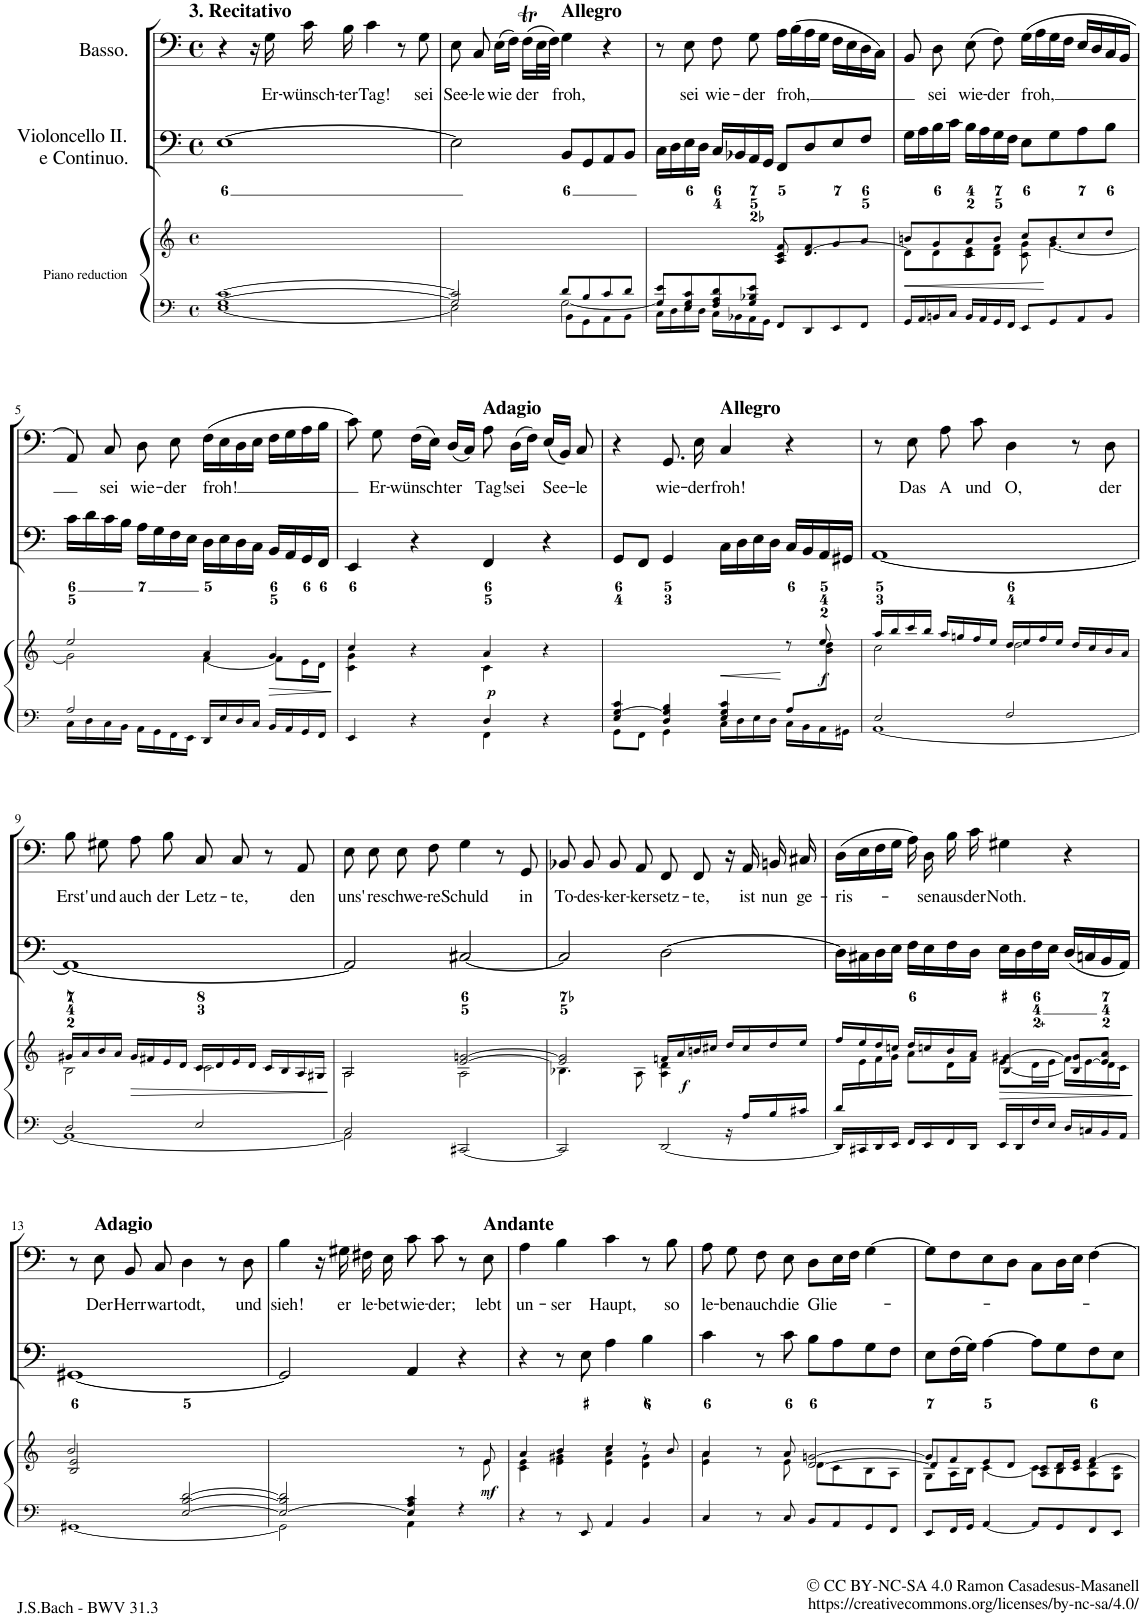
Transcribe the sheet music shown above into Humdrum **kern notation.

**kern	**kern	**dynam	**kern	**kern	**text
*part3	*part3	*part3	*part2	*part1	*part1
*staff4	*staff3	*staff3/4	*staff2	*staff1	*staff1
*I"Piano reduction	*	*	*I"Violoncello II.  e Continuo.	*I"Basso.	*
*I'Pno	*	*	*I'Vc	*	*
*stria5	*stria5	*	*	*	*
*clefF4	*clefG2	*	*clefF4	*clefF4	*
*k[]	*k[]	*	*k[]	*k[]	*
*M4/4	*M4/4	*	*M4/4	*M4/4	*
*met(c)	*met(c)	*	*met(c)	*met(c)	*
=1	=1	=1	=1	=1	=1
*^	*	*	*	*	*
*	*^	*	*	*	*	*
!	!	!	!	!	!	!LO:TX:a:B:t=3. Recitativo	!
[1c	[1G	[1E	1ryy	.	[1E	4r	.
.	.	.	.	.	.	16r	.
!	!	!	!	!	!	!	!LO:LY:b
.	.	.	.	.	.	16G\	Er-
!	!	!	!	!	!	!	!LO:LY:b
.	.	.	.	.	.	16c\	-wünsch-
!	!	!	!	!	!	!	!LO:LY:b
.	.	.	.	.	.	16B\	-ter
!	!	!	!	!	!	!	!LO:LY:b
.	.	.	.	.	.	4c\	Tag!
.	.	.	.	.	.	8r	.
!	!	!	!	!	!	!	!LO:LY:b
.	.	.	.	.	.	8G\	sei
=2	=2	=2	=2	=2	=2	=2	=2
!	!	!	!	!	!	!	!LO:LY:b
2c/]	2G/]	2E\]	1ryy	.	2E\]	8E\	See-
!	!	!	!	!	!	!	!LO:LY:b
.	.	.	.	.	.	8C/	-le
!	!	!	!	!	!	!	!LO:LY:b
.	.	.	.	.	.	(16E\LL	wie
.	.	.	.	.	.	16F\JJ)	.
!	!	!	!	!	!	!	!LO:LY:b
.	.	.	.	.	.	(16FT\LL	der
.	.	.	.	.	.	32E\L	.
.	.	.	.	.	.	32F\JJJ)	.
!	!	!	!	!	!	!LO:TX:a:B:t=Allegro	!
!	!	!	!	!	!	!	!LO:LY:b
8d/L	[2G\	8BB\L	.	.	8BB/L	4G\	froh,
8B/	.	8GG\	.	.	8GG/	.	.
8c/	.	8AA\	.	.	8AA/	4r	.
8d/J	.	8BB\J	.	.	8BB/J	.	.
*	*v	*v	*	*	*	*	*
=3	=3	=3	=3	=3	=3	=3
*	*	*^	*	*	*	*
8G/] 8e/L	16C\LL	2ryy	2ryy	.	16C\LL	8r	.
.	16D\	.	.	.	16D\	.	.
!	!	!	!	!	!	!	!LO:LY:b
8E/ 8G/ 8c/	16E\	.	.	.	16E\	8E\	sei
.	16D\JJ	.	.	.	16D\JJ	.	.
!	!	!	!	!	!	!	!LO:LY:b
8F/ 8A/ 8d/	16C\LL	.	.	.	16C/LL	8F\	wie-
.	16BB-X\	.	.	.	16BB-X/	.	.
!	!	!	!	!	!	!	!LO:LY:b
8G/ 8B-X/ 8e/J	16AA\	.	.	.	16AA/	8G\	-der
.	16GG\JJ	.	.	.	16GG/JJ	.	.
!	!	!	!	!	!	!	!LO:LY:b
2ryy	8FF/L	8f/L	8A/ 8c/	.	8FF/L	16A\LL	froh,
.	.	.	.	.	.	(16B\	.
.	8DD/	8f/	[4.d/	.	8D/	16A\	.
.	.	.	.	.	.	16G\JJ	.
.	8EE/	8g/	.	.	8E/	16F\LL	.
.	.	.	.	.	.	16E\	.
.	8FF/J	8a/J	.	.	8F/J	16D\	.
.	.	.	.	.	.	16C\JJ)	.
*v	*v	*	*	*	*	*	*
=4	=4	=4	=4	=4	=4	=4
!	!	!	!LO:HP:b	!	!	!
16GG/LL	8bn/L	8d\L]	<	16G\LL	8BB/	.
16AA/	.	.	.	16A\	.	.
!	!	!	!	!	!	!LO:LY:b
16BBn/	8g/	8d\	.	16B\	8D\	sei
16C/JJ	.	.	.	16c\JJ	.	.
!	!	!	!	!	!	!LO:LY:b
16BB/LL	8a/	8c\ 8e\	.	16B\LL	(8E\	wie-
16AA/	.	.	.	16A\	.	.
!	!	!	!	!	!	!LO:LY:b
16GG/	8b/J	8d\ 8f\J	.	16G\	8F\)	-der
16FF/JJ	.	.	.	16F\JJ	.	.
!	!	!	!	!	!	!LO:LY:b
8EE/L	8cc/L	8c\ 8g\	.	8E\L	(16G\LL	froh,
.	.	.	.	.	16A\	.
8GG/	8b/	[4.g\	[	8G\	16G\	.
.	.	.	.	.	16F\JJ	.
8AA/	8cc/	.	.	8A\	16E/LL	.
.	.	.	.	.	16D/	.
8BB/J	8dd/J	.	.	8B\J	16C/	.
.	.	.	.	.	16BB/JJ	.
!!LO:LB:g=z
=5	=5	=5	=5	=5	=5	=5
*^	*	*	*	*	*	*
2A/	16C\LL	2ee/	2g\]	.	16c\LL	8AA/)	.
.	16D\	.	.	.	16d\	.	.
!	!	!	!	!	!	!	!LO:LY:b
.	16C\	.	.	.	16c\	8C/	sei
.	16BB\JJ	.	.	.	16B\JJ	.	.
!	!	!	!	!	!	!	!LO:LY:b
.	16AA\LL	.	.	.	16A\LL	8D\	wie-
.	16GG\	.	.	.	16G\	.	.
!	!	!	!	!	!	!	!LO:LY:b
.	16FF\	.	.	.	16F\	8E\	-der
.	16EE\JJ	.	.	.	16E\JJ	.	.
!	!	!	!	!	!	!	!LO:LY:b
16DD/LL	2ryy	4a/	[4f\	.	16D\LL	(16F\LL	froh!
16E/	.	.	.	.	16E\	16E\	.
16D/	.	.	.	.	16D\	16D\	.
16C/JJ	.	.	.	.	16C\JJ	16E\JJ	.
!	!	!	!	!LO:HP:b	!	!	!
16BB/LL	.	4g/	8f\L]	>	16BB/LL	16F\LL	.
16AA/	.	.	.	.	16AA/	16G\	.
16GG/	.	.	16e\L	.	16GG/	16A\	.
16FF/JJ	.	.	16d\JJ	.	16FF/JJ	16B\JJ	.
*v	*v	*	*	*	*	*	*
*	*v	*v	*	*	*	*
.	.	]	.	.	.
=6	=6	=6	=6	=6	=6
*^	*^	*	*	*	*
4EE/	4ryy	4cc/	4c\ 4g\	.	4EE/	8c\)	.
!	!	!	!	!	!	!	!LO:LY:b
.	.	.	.	.	.	8G\	Er-
!	!	!	!	!	!	!	!LO:LY:b
4r	4ryy	4r	4ryy	.	4r	(16F\LL	-wünsch
.	.	.	.	.	.	16E\JJ)	.
!	!	!	!	!	!	!	!LO:LY:b
.	.	.	.	.	.	(16D/LL	ter
.	.	.	.	.	.	16C/JJ)	.
!	!	!	!	!	!	!LO:TX:a:B:t=Adagio	!
!	!	!	!	!LO:DY:b	!	!	!LO:LY:b
4D/	4FF\	4a/	4c\	p	4FF/	8A\	Tag!
!	!	!	!	!	!	!	!LO:LY:b
.	.	.	.	.	.	(16D\LL	sei
.	.	.	.	.	.	16F\JJ)	.
!	!	!	!	!	!	!	!LO:LY:b
4r	4ryy	4r	4ryy	.	4r	(16E/LL	See-
.	.	.	.	.	.	16BB/JJ)	.
!	!	!	!	!	!	!	!LO:LY:b
.	.	.	.	.	.	8C/	-le
=7	=7	=7	=7	=7	=7	=7	=7
*	*^	*	*	*	*	*	*
2.ryy	4E/ [4G/ 4c/	8GG\L	2ryy	2ryy	.	8GG/L	4r	.
.	.	8FF\J	.	.	.	8FF/J	.	.
!	!	!	!	!	!	!	!	!LO:LY:b
.	4D/ 4G/] 4B/	4GG\	.	.	.	4GG/	8.GG/	wie-
!	!	!	!	!	!	!	!	!LO:LY:b
.	.	.	.	.	.	.	16E\	-der
!	!	!	!	!	!	!	!LO:TX:a:B:t=Allegro	!
!	!	!	!	!	!LO:HP:b	!	!	!LO:LY:b
.	4E/ 4G/ 4c/	16C\LL	4ryy	4ryy	<	16C\LL	4C/	froh!
.	.	16D\	.	.	.	16D\	.	.
.	.	16E\	.	.	.	16E\	.	.
.	.	16D\JJ	.	.	.	16D\JJ	.	.
8A/L	4ryy	16C\LL	8r	8ryy	[	16C/LL	4r	.
.	.	16BB\	.	.	.	16BB/	.	.
!	!	!	!	!	!LO:DY:b	!	!	!
8ryy	.	16AA\	8ee/	8b\ 8dd\J	f	16AA/	.	.
.	.	16GG#X\JJ	.	.	.	16GG#X/JJ	.	.
*	*v	*v	*	*	*	*	*	*
=8	=8	=8	=8	=8	=8	=8	=8
2E/	[1AA	16aa/LL	2cc\	.	[1AA	8r	.
.	.	16bb/	.	.	.	.	.
!	!	!	!	!	!	!	!LO:LY:b
.	.	16ccc/	.	.	.	8E\	Das
.	.	16bb/JJ	.	.	.	.	.
!	!	!	!	!	!	!	!LO:LY:b
.	.	16aa/LL	.	.	.	8A\	A
.	.	16ggn/	.	.	.	.	.
!	!	!	!	!	!	!	!LO:LY:b
.	.	16ff/	.	.	.	8c\	und
.	.	16ee/JJ	.	.	.	.	.
!	!	!	!	!	!	!	!LO:LY:b
2F/	.	16dd/LL	2dd\	.	.	4D\	O,
.	.	16ee/	.	.	.	.	.
.	.	16ff/	.	.	.	.	.
.	.	16ee/JJ	.	.	.	.	.
.	.	16dd/LL	.	.	.	8r	.
.	.	16cc/	.	.	.	.	.
!	!	!	!	!	!	!	!LO:LY:b
.	.	16b/	.	.	.	8D\	der
.	.	16a/JJ	.	.	.	.	.
!!LO:LB:g=z
=9	=9	=9	=9	=9	=9	=9	=9
!	!	!	!	!	!	!	!LO:LY:b
2D/	1AA_	16g#X/LL	2B\	.	1AA_	8B\	Erst'
.	.	16a/	.	.	.	.	.
!	!	!	!	!	!	!	!LO:LY:b
.	.	16b/	.	.	.	8G#X\	und
.	.	16a/JJ	.	.	.	.	.
!	!	!	!	!LO:HP:b	!	!	!LO:LY:b
.	.	16g#/LL	.	>	.	8A\	auch
.	.	16f#X/	.	.	.	.	.
!	!	!	!	!	!	!	!LO:LY:b
.	.	16e/	.	.	.	8B\	der
.	.	16d/JJ	.	.	.	.	.
!	!	!	!	!	!	!	!LO:LY:b
2E/	.	16c/LL	2c\	.	.	8C/	Letz-
.	.	16d/	.	.	.	.	.
!	!	!	!	!	!	!	!LO:LY:b
.	.	16e/	.	.	.	8C/	-te,
.	.	16d/JJ	.	.	.	.	.
.	.	16c/LL	.	.	.	8r	.
.	.	16B/	.	.	.	.	.
!	!	!	!	!	!	!	!LO:LY:b
.	.	16A/	.	.	.	8AA/	den
.	.	16G#X/JJ	.	.	.	.	.
*v	*v	*	*	*	*	*	*
*	*v	*v	*	*	*	*
.	.	]	.	.	.
=10	=10	=10	=10	=10	=10
*^	*^	*	*	*	*
!	!	!	!	!	!	!	!LO:LY:b
2C/	2AA\]	2A/	2A\	.	2AA/]	8E\	uns'
!	!	!	!	!	!	!	!LO:LY:b
.	.	.	.	.	.	8E\	re
!	!	!	!	!	!	!	!LO:LY:b
.	.	.	.	.	.	8E\	schwe-
!	!	!	!	!	!	!	!LO:LY:b
.	.	.	.	.	.	8F\	-re
!	!	!	!	!	!	!	!LO:LY:b
[<2CC#X/	2ryy	[2e/ [2gn/	2A\	.	[2C#X/	4G\	Schuld
.	.	.	.	.	.	8r	.
!	!	!	!	!	!	!	!LO:LY:b
.	.	.	.	.	.	8GG/	in
=11	=11	=11	=11	=11	=11	=11	=11
!	!	!	!	!	!	!	!LO:LY:b
16ryy	2CC#/]	2e/] 2g/]	4.B-X\	.	2C#/]	8BB-X/	To-
!	!	!	!	!	!	!	!LO:LY:b
.	.	.	.	.	.	8BB-/	-des-
!	!	!	!	!	!	!	!LO:LY:b
.	.	.	.	.	.	8BB-/	-ker-
!	!	!	!	!	!	!	!LO:LY:b
.	.	.	8A\	.	.	8AA/	-ker
!	!	!	!	!	!	!	!LO:LY:b
.	[2DD/	16fn/LL	4A\ 4d\	.	[2D\	8FF/	setz-
!	!	!	!	!LO:DY:b	!	!	!
.	.	16a/	.	f	.	.	.
!	!	!	!	!	!	!	!LO:LY:b
.	.	16bn/	.	.	.	8FF/	-te,
.	.	16cc#X/JJ	.	.	.	.	.
.	.	16dd/LL	16r	.	.	16r	.
!	!	!	!	!	!	!	!LO:LY:b
16A/LL	.	16cc#/	8.ryy	.	.	16AA/	ist
!	!	!	!	!	!	!	!LO:LY:b
16B/	.	16dd/	.	.	.	16BBn/	nun
!	!	!	!	!	!	!	!LO:LY:b
16c#X/JJ	.	16ee/JJ	.	.	.	16C#X/	ge-
=12	=12	=12	=12	=12	=12	=12	=12
!	!	!	!	!	!	!	!LO:LY:b
16d/LL	16DD/LL]	16ff/LL	16ryy	.	16D\LL]	(16D\LL	-ris-
2...ryy	16CC#X/	16ee/	16e\	.	16C#X\	16E\	.
.	16DD/	16dd/	16f\	.	16D\	16F\	.
.	16EE/JJ	16ccn/JJ	16g\JJ	.	16E\JJ	16G\JJ	.
.	16FF/LL	16dd/LL	8a\L	.	16F\LL	16A\)	.
!	!	!	!	!	!	!	!LO:LY:b
.	16EE/	16ccn/	.	.	16E\	16D\	sen
!	!	!	!	!	!	!	!LO:LY:b
.	16FF/	16b/	16d\L	.	16F\	16B\	aus
!	!	!	!	!	!	!	!LO:LY:b
.	16DD/JJ	16a/JJ	16f\JJ	.	16D\JJ	16c\	der
!	!	!	!	!LO:HP:b	!	!	!LO:LY:b
.	16EE/LL	[<4B/ [4g#X/	8e\L	>	16E\LL	4G#X\	Noth.
.	16DD/	.	.	.	16D\	.	.
.	16F/	.	16d\L	.	16F\	.	.
.	16E/JJ	.	16e\JJ	.	16E\JJ	.	.
.	16D/LL	8B/] 8g#/]L	16f\LL	.	(16D/LL	4r	.
.	16Cn/	.	[>16e\	.	16Cn/	.	.
.	16BB/	8e/] 8a/J	16d\	.	16BB/	.	.
.	16AA/JJ	.	16c\JJ	.	16AA/JJ)	.	.
*v	*v	*	*	*	*	*	*
*	*v	*v	*	*	*	*
.	.	]	.	.	.
!!LO:LB:g=z
=13	=13	=13	=13	=13	=13
*^	*^	*	*	*	*
2ryy	[1GG#X	2b/	2B/ 2e/	.	[1GG#X	8r	.
!	!	!	!	!	!	!LO:TX:a:B:t=Adagio	!
!	!	!	!	!	!	!	!LO:LY:b
.	.	.	.	.	.	8E\	Der
!	!	!	!	!	!	!	!LO:LY:b
.	.	.	.	.	.	8BB/	Herr
!	!	!	!	!	!	!	!LO:LY:b
.	.	.	.	.	.	8C/	war
!	!	!	!	!	!	!	!LO:LY:b
[2E/ [2B/ [2d/	.	2ryy	2ryy	.	.	4D\	todt,
.	.	.	.	.	.	8r	.
!	!	!	!	!	!	!	!LO:LY:b
.	.	.	.	.	.	8D\	und
=14	=14	=14	=14	=14	=14	=14	=14
!	!	!	!	!	!	!	!LO:LY:b
2E/_ 2B/] 2d/]	2GG#\]	2ryy	2..ryy	.	2GG#/]	4B\	sieh!
.	.	.	.	.	.	16r	.
!	!	!	!	!	!	!	!LO:LY:b
.	.	.	.	.	.	16G#X\	er
!	!	!	!	!	!	!	!LO:LY:b
.	.	.	.	.	.	16F#X\	le-
!	!	!	!	!	!	!	!LO:LY:b
.	.	.	.	.	.	16E\	-bet
!	!	!	!	!	!	!	!LO:LY:b
4E/] 4A/ 4c/	4AA\	4ryy	.	.	4AA/	8c\	wie-
!	!	!	!	!	!	!	!LO:LY:b
.	.	.	.	.	.	8c\	-der;
4r	8ryy	8r	.	.	4r	8r	.
!	!	!	!	!	!	!LO:TX:a:B:t=Andante	!
!	!	!	!	!LO:DY:b	!	!	!LO:LY:b
.	8ryy	8e/	8e\	mf	.	8E\	lebt
=15	=15	=15	=15	=15	=15	=15	=15
!	!	!	!	!	!	!	!LO:LY:b
*v	*v	*	*	*	*	*	*
4r	4a/	4c\ 4e\	.	4r	4A\	un-
!	!	!	!	!	!	!LO:LY:b
8r	4b/	4e\ 4g#X\	.	8r	4B\	-ser
8EE/	.	.	.	8E\	.	.
!	!	!	!	!	!	!LO:LY:b
4AA/	4cc/	4e\ 4a\	.	4A\	4c\	Haupt,
4BB/	8r	4d\ 4g#\	.	4B\	8r	.
!	!	!	!	!	!	!LO:LY:b
.	8b/	.	.	.	8B\	so
=16	=16	=16	=16	=16	=16	=16
!	!	!	!	!	!	!LO:LY:b
4C/	4a/	4e\ 4a\	.	4c\	8A\	le-
!	!	!	!	!	!	!LO:LY:b
.	.	.	.	.	8G\	-ben
!	!	!	!	!	!	!LO:LY:b
8r	8r	8ryy	.	8r	8F\	auch
!	!	!	!	!	!	!LO:LY:b
8C/	8a/	8e\	.	8c\	8E\	die
!	!	!	!	!	!	!LO:LY:b
8BB/L	[2d/ [2gn/	8d\L	.	8B\L	8D\L	Glie-
8AA/	.	8c\	.	8A\	16E\L	.
.	.	.	.	.	16F\JJ	.
8GG/	.	8B\	.	8G\	[4G\	.
8FF/J	.	8A\J	.	8F\J	.	.
=17	=17	=17	=17	=17	=17	=17
*	*	*^	*	*	*	*
8EE/L	8g/L]	8G\L	4d/]	.	8E\L	8G\L]	.
16FF/L	8f/	16A\L	.	.	(16F\L	8F\	.
16GG/JJ	.	16B\JJ	.	.	16G\JJ)	.	.
[4AA/	8e/	[4c\	4ryy	.	[4A\	8E\	.
.	8d/J	.	.	.	.	8D\J	.
8AA/L]	8A/ 8c/L	8c\L]	2ryy	.	8A\L]	8C\L	.
8GG/	16B/ 16d/L	8B\	.	.	8G\	16D\L	.
.	16c/ 16e/JJ	.	.	.	.	16E\JJ	.
8FF/	[4f/	8A\ 8d\	.	.	8F\	[4F\	.
8EE/J	.	8G\ 8c\J	.	.	8E\J	.	.
*	*v	*v	*v	*	*	*	*
=	=	=	=	=	=
*-	*-	*-	*-	*-	*-
